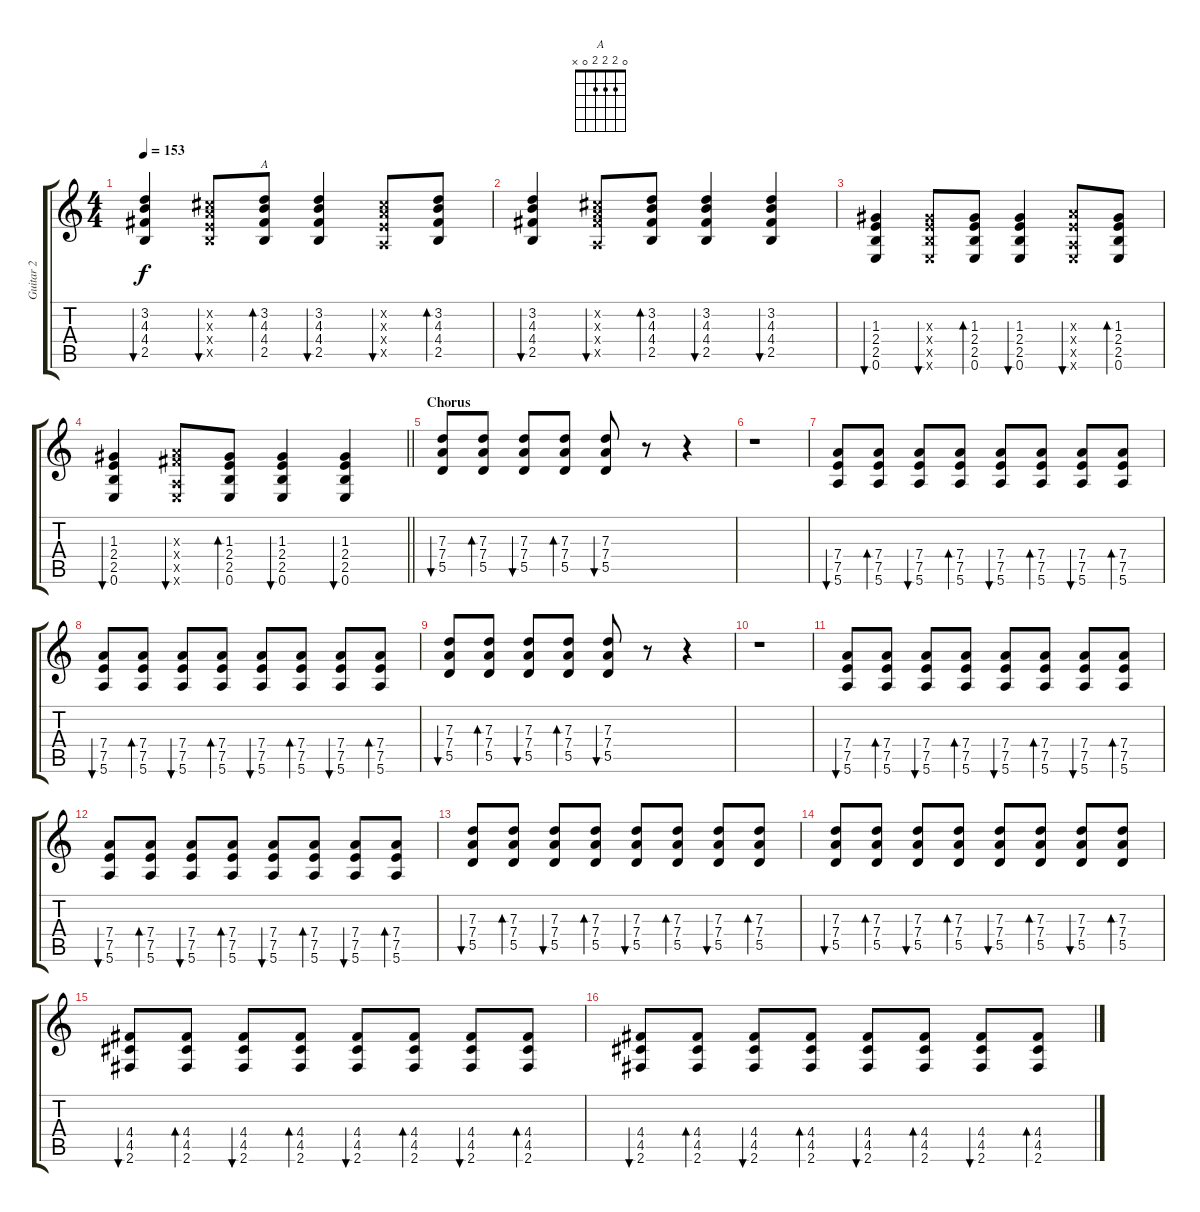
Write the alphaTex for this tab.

\track ("Guitar 2" "Guitar 2") {instrument acousticguitarsteel}
\staff {score tabs}
\tuning (E4 B3 G3 D3 A2 E2) {hide}
\chord ("A" 0 2 2 2 0 x)
\ts (4 4)
\tempo 153
\clef g2
\ks c
(3.2 4.3 4.4 2.5).4{bu 60 dy f} (2.2{x} 2.3{x} 2.4{x} 2.5{x}).8{bu 60} (3.2 4.3 4.4 2.5).8{bd 60 ch "A"} (3.2 4.3 4.4 2.5).4{bu 60} (2.2{x} 2.3{x} 2.4{x} 0.5{x}).8{bu 60} (3.2 4.3 4.4 2.5).8{bd 60} |
(3.2 4.3 4.4 2.5).4{bu 60} (2.2{x} 2.3{x} 4.4{x} 0.5{x}).8{bu 60} (3.2 4.3 4.4 2.5).8{bd 60} (3.2 4.3 4.4 2.5).4{bu 60} (3.2 4.3 4.4 2.5).4{bu 60} |
(1.3 2.4 2.5 0.6).4{bu 60} (1.3{x} 2.4{x} 2.5{x} 0.6{x}).8{bu 60} (1.3 2.4 2.5 0.6).8{bd 60} (1.3 2.4 2.5 0.6).4{bu 60} (2.3{x} 2.4{x} 0.5{x} 0.6{x}).8{bu 60} (1.3 2.4 2.5 0.6).8{bd 60} |
\barLineRight lightlight
(1.3 2.4 2.5 0.6).4{bu 60} (2.3{x} 4.4{x} 0.5{x} 0.6{x}).8{bu 60} (1.3 2.4 2.5 0.6).8{bd 60} (1.3 2.4 2.5 0.6).4{bu 60} (1.3 2.4 2.5 0.6).4{bu 60} |
\section ("" "Chorus")
(7.3 7.4 5.5).8{bu 60} (7.3 7.4 5.5).8{bd 60} (7.3 7.4 5.5).8{bu 60} (7.3 7.4 5.5).8{bd 60} (7.3 7.4 5.5).8{bu 60} r.8 r.4 |
r.1 |
(7.4 7.5 5.6).8{bu 60} (7.4 7.5 5.6).8{bd 60} (7.4 7.5 5.6).8{bu 60} (7.4 7.5 5.6).8{bd 60} (7.4 7.5 5.6).8{bu 60} (7.4 7.5 5.6).8{bd 60} (7.4 7.5 5.6).8{bu 60} (7.4 7.5 5.6).8{bd 60} |
(7.4 7.5 5.6).8{bu 60} (7.4 7.5 5.6).8{bd 60} (7.4 7.5 5.6).8{bu 60} (7.4 7.5 5.6).8{bd 60} (7.4 7.5 5.6).8{bu 60} (7.4 7.5 5.6).8{bd 60} (7.4 7.5 5.6).8{bu 60} (7.4 7.5 5.6).8{bd 60} |
(7.3 7.4 5.5).8{bu 60} (7.3 7.4 5.5).8{bd 60} (7.3 7.4 5.5).8{bu 60} (7.3 7.4 5.5).8{bd 60} (7.3 7.4 5.5).8{bu 60} r.8 r.4 |
r.1 |
(7.4 7.5 5.6).8{bu 60} (7.4 7.5 5.6).8{bd 60} (7.4 7.5 5.6).8{bu 60} (7.4 7.5 5.6).8{bd 60} (7.4 7.5 5.6).8{bu 60} (7.4 7.5 5.6).8{bd 60} (7.4 7.5 5.6).8{bu 60} (7.4 7.5 5.6).8{bd 60} |
(7.4 7.5 5.6).8{bu 60} (7.4 7.5 5.6).8{bd 60} (7.4 7.5 5.6).8{bu 60} (7.4 7.5 5.6).8{bd 60} (7.4 7.5 5.6).8{bu 60} (7.4 7.5 5.6).8{bd 60} (7.4 7.5 5.6).8{bu 60} (7.4 7.5 5.6).8{bd 60} |
(7.3 7.4 5.5).8{bu 60} (7.3 7.4 5.5).8{bd 60} (7.3 7.4 5.5).8{bu 60} (7.3 7.4 5.5).8{bd 60} (7.3 7.4 5.5).8{bu 60} (7.3 7.4 5.5).8{bd 60} (7.3 7.4 5.5).8{bu 60} (7.3 7.4 5.5).8{bd 60} |
(7.3 7.4 5.5).8{bu 60} (7.3 7.4 5.5).8{bd 60} (7.3 7.4 5.5).8{bu 60} (7.3 7.4 5.5).8{bd 60} (7.3 7.4 5.5).8{bu 60} (7.3 7.4 5.5).8{bd 60} (7.3 7.4 5.5).8{bu 60} (7.3 7.4 5.5).8{bd 60} |
(4.4 4.5 2.6).8{bu 60} (4.4 4.5 2.6).8{bd 60} (4.4 4.5 2.6).8{bu 60} (4.4 4.5 2.6).8{bd 60} (4.4 4.5 2.6).8{bu 60} (4.4 4.5 2.6).8{bd 60} (4.4 4.5 2.6).8{bu 60} (4.4 4.5 2.6).8{bd 60} |
(4.4 4.5 2.6).8{bu 60} (4.4 4.5 2.6).8{bd 60} (4.4 4.5 2.6).8{bu 60} (4.4 4.5 2.6).8{bd 60} (4.4 4.5 2.6).8{bu 60} (4.4 4.5 2.6).8{bd 60} (4.4 4.5 2.6).8{bu 60} (4.4 4.5 2.6).8{bd 60}
